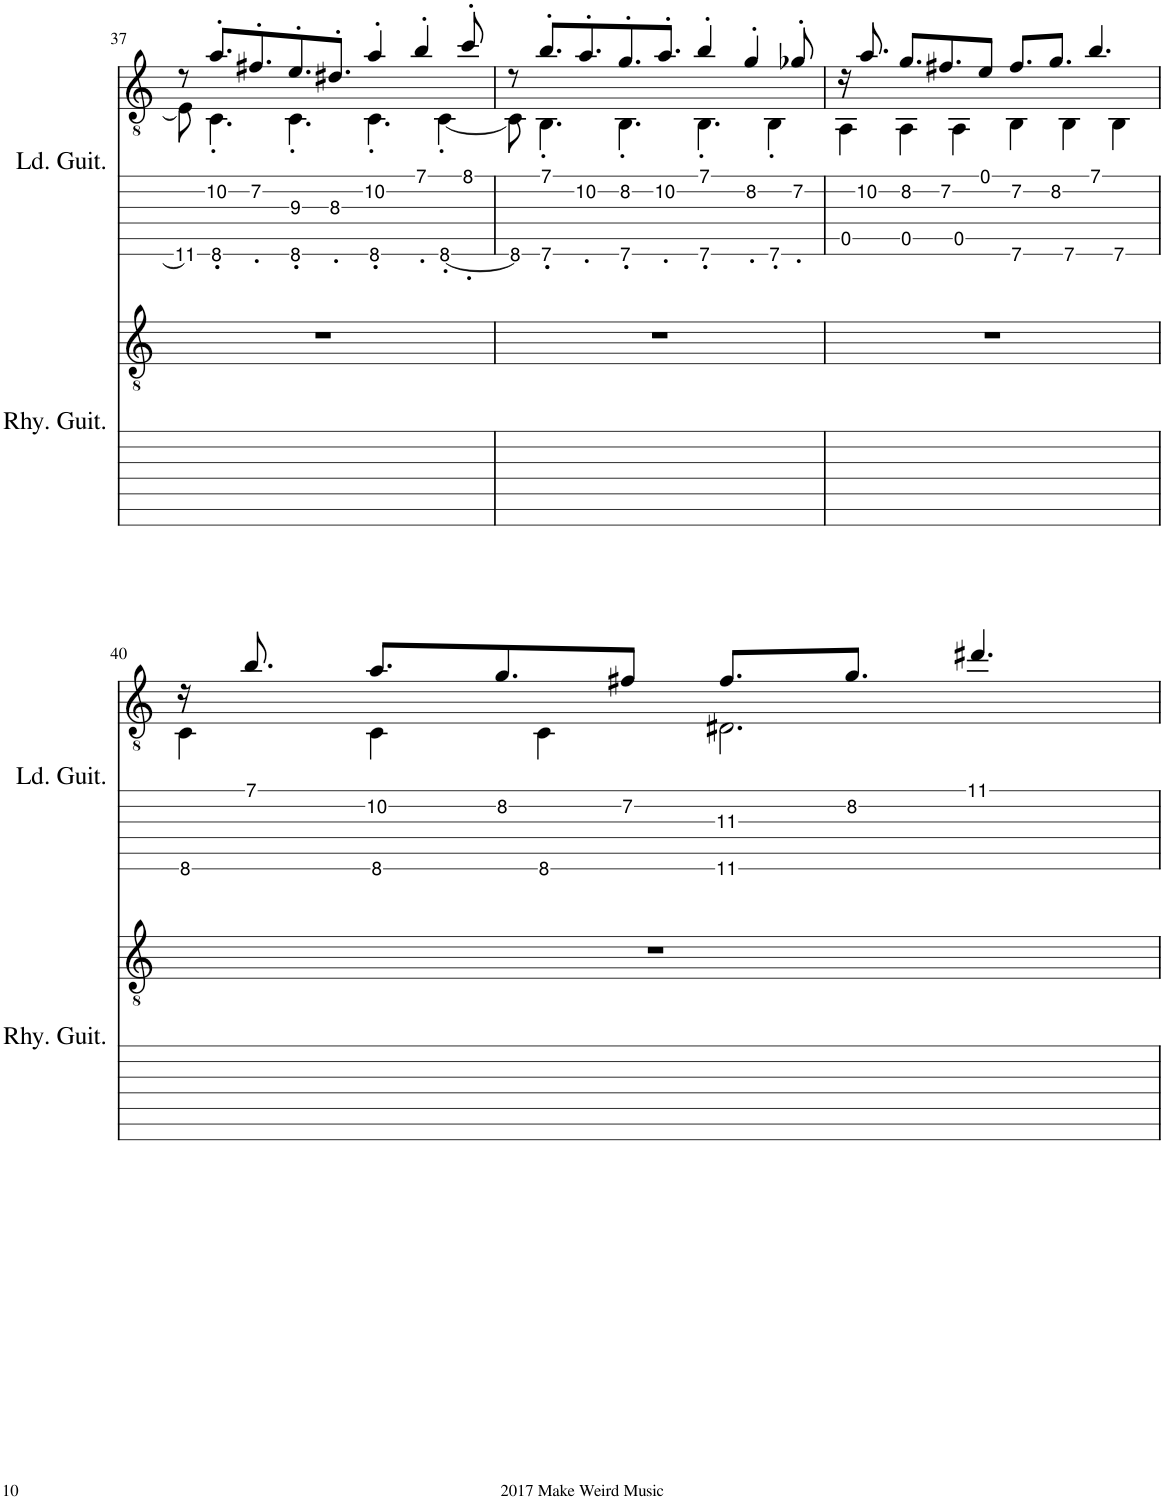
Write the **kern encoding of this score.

**kern	**kern	**kern	**kern
*part2	*part2	*part1	*part1
*staff4	*staff3	*staff2	*staff1
*I"Rhythm Guitar	*	*I"Lead Guitar	*
*I'Rhy. Guit.	*	*I'Ld. Guit.	*
!!LO:PB:g=z
*	*clefGv2	*	*clefGv2
*k[]	*k[]	*k[]	*k[]
*M6/4	*M6/4	*M6/4	*M6/4
=37	=37	=37	=37
*	*	*^	*^
1.r	1.r	8r	8E-]	8r	8E-\]
.	.	8.a'L	4.C'	8.a'/L	4.C'\
.	.	8.f#X'	.	8.f#X'/	.
.	.	8.e'	4.C'	8.e'/	4.C'\
.	.	8.d#X'J	.	8.d#X'/J	.
.	.	4a'	4.C'	4a'/	4.C'\
.	.	4b'	.	4b'/	.
.	.	.	[4C'	.	[4C'\
.	.	8cc'	.	8cc'/	.
=38	=38	=38	=38	=38	=38
1.r	1.r	8r	8C]	8r	8C\]
.	.	8.b'L	4.BB'	8.b'/L	4.BB'\
.	.	8.a'	.	8.a'/	.
.	.	8.g'	4.BB'	8.g'/	4.BB'\
.	.	8.a'J	.	8.a'/J	.
.	.	4b'	4.BB'	4b'/	4.BB'\
.	.	4g'	.	4g'/	.
.	.	.	4BB'	.	4BB'\
.	.	8g-X'	.	8g-X'/	.
=39	=39	=39	=39	=39	=39
1.r	1.r	16r	4AA	16r	4AA\
.	.	8.aL	.	8.a/	.
.	.	8.g	4AA	8.g/L	4AA\
.	.	8.f#X	.	8.f#X/	.
.	.	.	4AA	.	4AA\
.	.	8eJ	.	8e/J	.
.	.	8.f#L	4BB	8.f#/L	4BB\
.	.	8.gJ	.	8.g/J	.
.	.	.	4BB	.	4BB\
.	.	4.b	.	4.b/	.
.	.	.	4BB	.	4BB\
!!LO:LB:g=z	!!
=40	=40	=40	=40	=40	=40
1.r	1.r	16r	4C	16r	4C\
.	.	8.bL	.	8.b/	.
.	.	8.a	4C	8.a/L	4C\
.	.	8.g	.	8.g/	.
.	.	.	4C	.	4C\
.	.	8f#XJ	.	8f#X/J	.
.	.	8.f#L	2.D#X	8.f#/L	2.D#X\
.	.	8.gJ	.	8.g/J	.
.	.	4.dd#X	.	4.dd#X/	.
*	*	*v	*v	*	*
*	*	*	*v	*v
=	=	=	=
*-	*-	*-	*-
